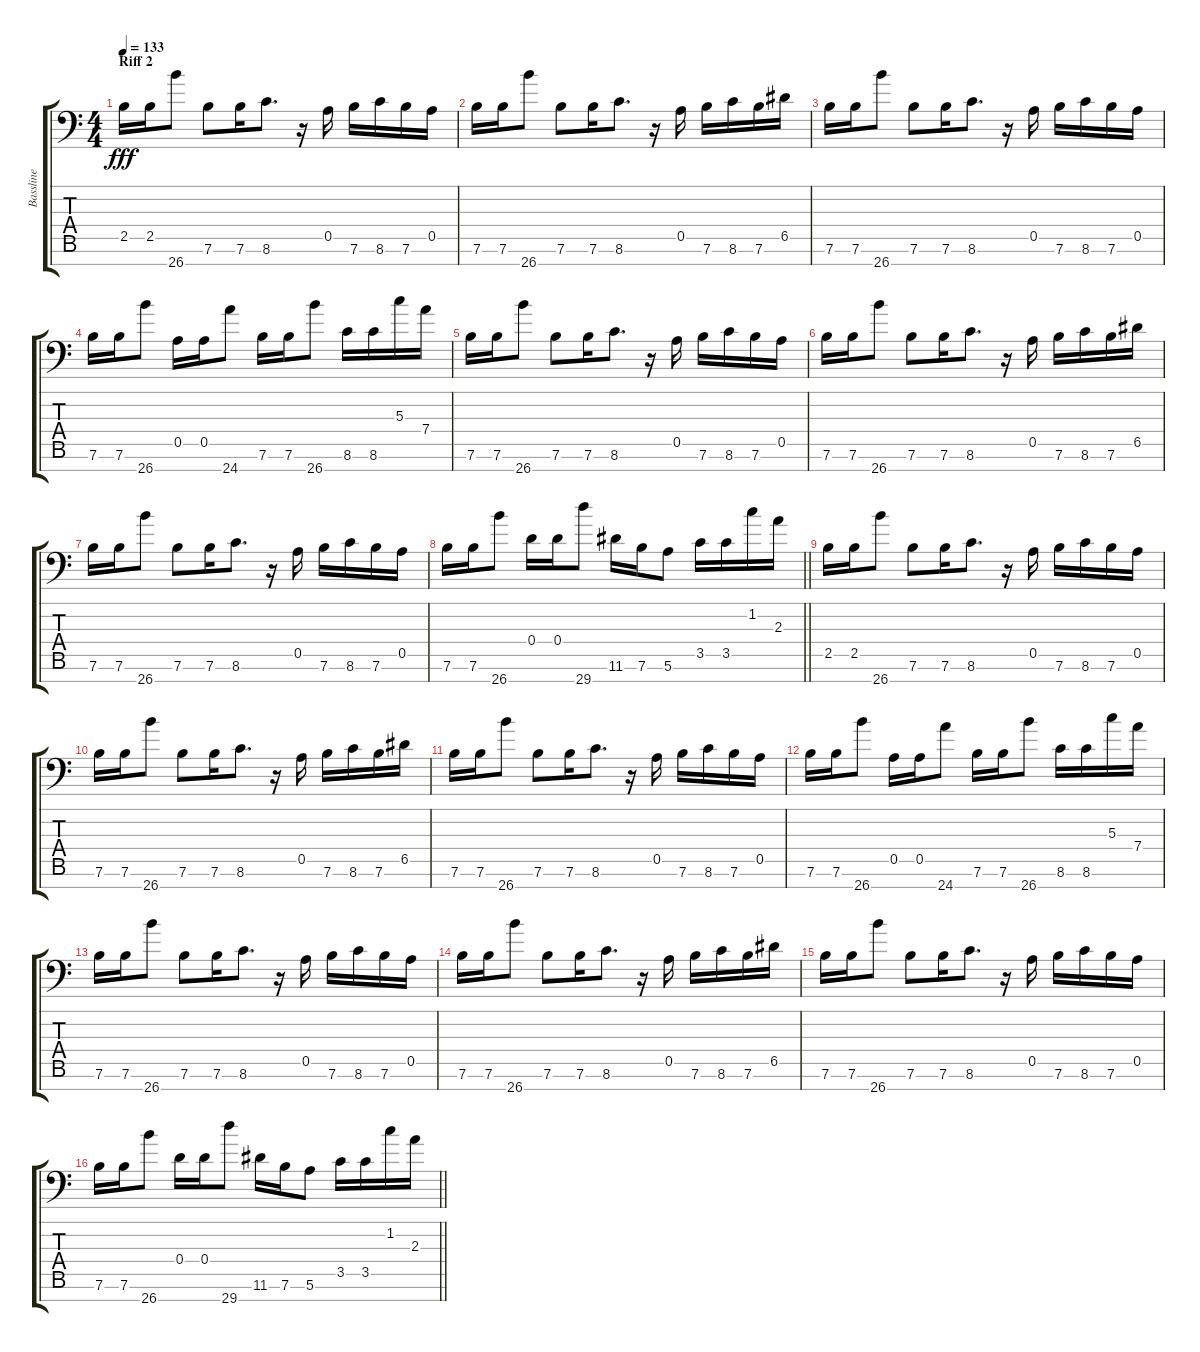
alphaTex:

\track ("Bassline" "Bassline") {instrument synthbass1}
\staff {score tabs}
\tuning (C8 B3 G3 D3 A2 E2 A-1) {hide}
\ts (4 4)
\section ("" "Riff 2")
\tempo 133
\clef f4
\ks c
2.5.16{dy fff} 2.5.16 26.7.8 7.6.8 7.6.16 8.6.8{d} r.16 0.5.16 7.6.16 8.6.16 7.6.16 0.5.16 |
7.6.16 7.6.16 26.7.8 7.6.8 7.6.16 8.6.8{d} r.16 0.5.16 7.6.16 8.6.16 7.6.16 6.5.16 |
7.6.16 7.6.16 26.7.8 7.6.8 7.6.16 8.6.8{d} r.16 0.5.16 7.6.16 8.6.16 7.6.16 0.5.16 |
7.6.16 7.6.16 26.7.8 0.5.16 0.5.16 24.7.8 7.6.16 7.6.16 26.7.8 8.6.16 8.6.16 5.3.16 7.4.16 |
7.6.16 7.6.16 26.7.8 7.6.8 7.6.16 8.6.8{d} r.16 0.5.16 7.6.16 8.6.16 7.6.16 0.5.16 |
7.6.16 7.6.16 26.7.8 7.6.8 7.6.16 8.6.8{d} r.16 0.5.16 7.6.16 8.6.16 7.6.16 6.5.16 |
7.6.16 7.6.16 26.7.8 7.6.8 7.6.16 8.6.8{d} r.16 0.5.16 7.6.16 8.6.16 7.6.16 0.5.16 |
\barLineRight lightlight
7.6.16 7.6.16 26.7.8 0.4.16 0.4.16 29.7.8 11.6.16 7.6.16 5.6.8 3.5.16 3.5.16 1.2.16 2.3.16 |
2.5.16 2.5.16 26.7.8 7.6.8 7.6.16 8.6.8{d} r.16 0.5.16 7.6.16 8.6.16 7.6.16 0.5.16 |
7.6.16 7.6.16 26.7.8 7.6.8 7.6.16 8.6.8{d} r.16 0.5.16 7.6.16 8.6.16 7.6.16 6.5.16 |
7.6.16 7.6.16 26.7.8 7.6.8 7.6.16 8.6.8{d} r.16 0.5.16 7.6.16 8.6.16 7.6.16 0.5.16 |
7.6.16 7.6.16 26.7.8 0.5.16 0.5.16 24.7.8 7.6.16 7.6.16 26.7.8 8.6.16 8.6.16 5.3.16 7.4.16 |
7.6.16 7.6.16 26.7.8 7.6.8 7.6.16 8.6.8{d} r.16 0.5.16 7.6.16 8.6.16 7.6.16 0.5.16 |
7.6.16 7.6.16 26.7.8 7.6.8 7.6.16 8.6.8{d} r.16 0.5.16 7.6.16 8.6.16 7.6.16 6.5.16 |
7.6.16 7.6.16 26.7.8 7.6.8 7.6.16 8.6.8{d} r.16 0.5.16 7.6.16 8.6.16 7.6.16 0.5.16 |
\barLineRight lightlight
7.6.16 7.6.16 26.7.8 0.4.16 0.4.16 29.7.8 11.6.16 7.6.16 5.6.8 3.5.16 3.5.16 1.2.16 2.3.16
